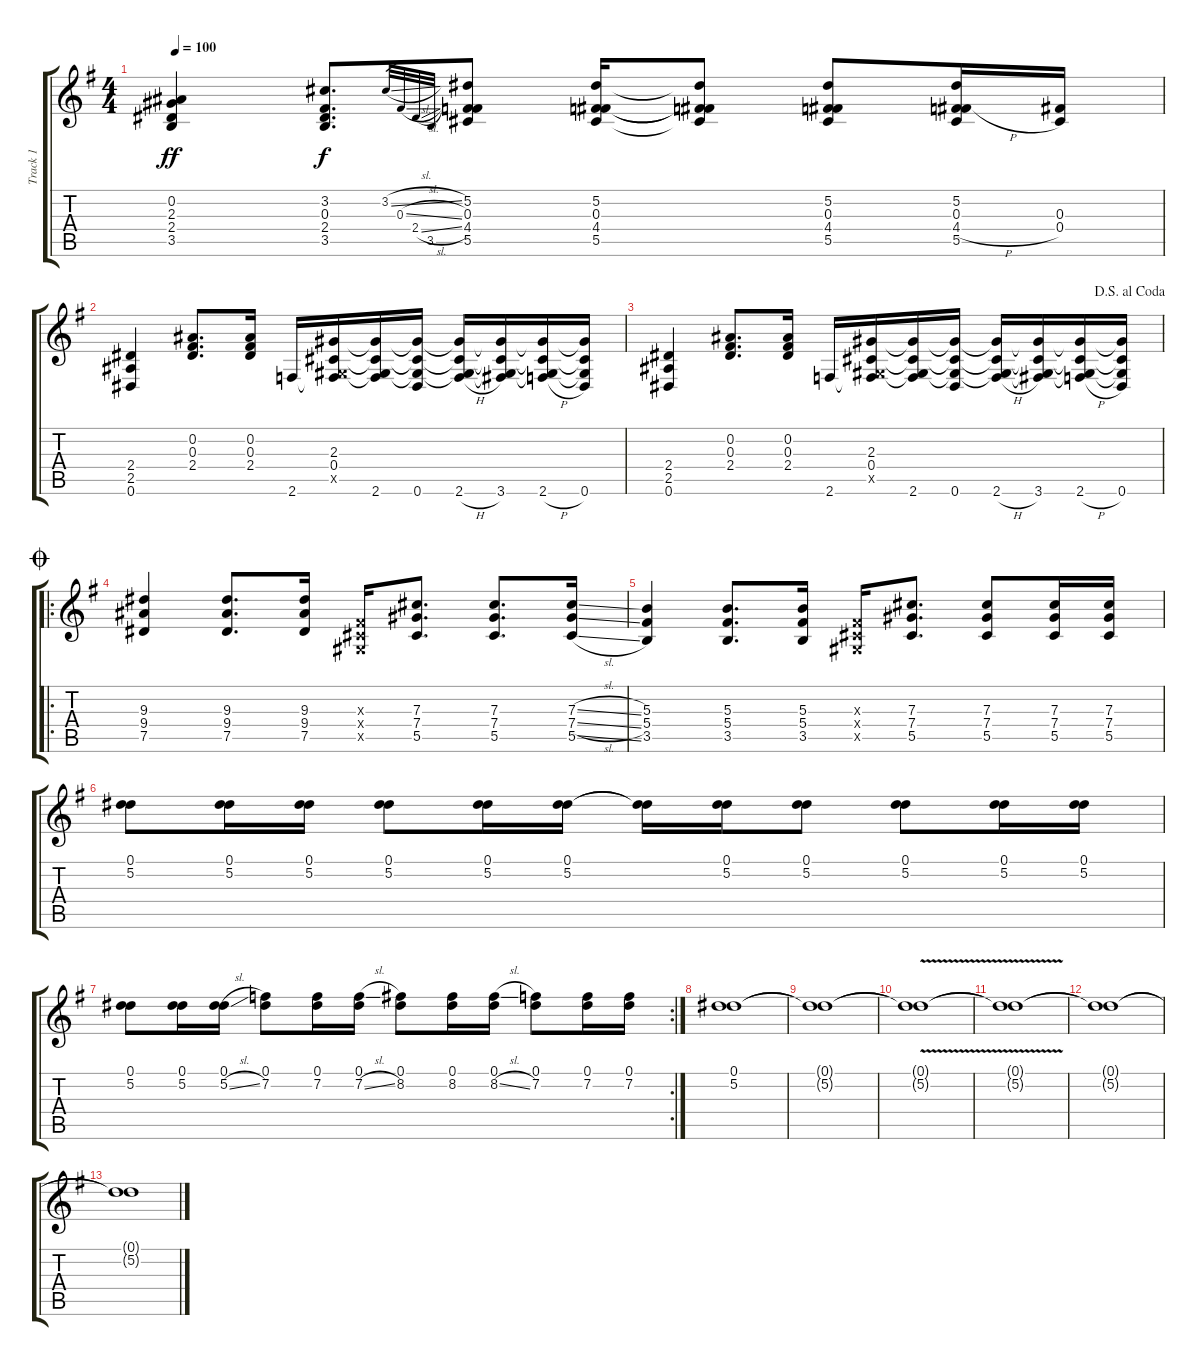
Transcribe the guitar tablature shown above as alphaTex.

\track ("Track 1" "Track 1") {instrument electricguitarjazz}
\staff {score tabs}
\tuning (Eb4 Bb3 Gb3 Db3 Ab2 Eb2) {hide}
\ts (4 4)
\tempo 100
\clef g2
\ks g
(0.2{t} 2.3{t} 2.4{t} 3.5).4{dy ff} (3.2 0.3 2.4 3.5).8{d dy f} 3.2{sl}.32{gr} 0.3{sl}.32{gr} 2.4{sl}.32{gr} 3.5.32{gr} (5.2 0.3 4.4 5.5).8 (5.2 0.3 4.4 5.5).16 (5.2{t} 0.3{t} 4.4{t} 5.5{t}).8 (5.2 0.3 4.4 5.5).8 (5.2 0.3 4.4{h} 5.5).16 (0.3 0.4).16 |
(2.4 2.5 0.6).4 (0.2 0.3 2.4).8{d} (0.2 0.3 2.4).16 2.6.16 (2.3 0.4 0.5{x} 2.6{t}).16 (2.3{t} 0.4{t} 0.5{t} 2.6).16 (2.3{t} 0.4{t} 0.5{t} 0.6).16 (2.3{t} 0.4{t} 0.5{t} 2.6{h}).16 (2.3{t} 0.4{t} 0.5{t} 3.6).16 (2.3{t} 0.4{t} 0.5{t} 2.6{h}).16 (2.3{t} 0.4{t} 0.5{t} 0.6).16 |
\jump dalsegnoalcoda
(2.4 2.5 0.6).4 (0.2 0.3 2.4).8{d} (0.2 0.3 2.4).16 2.6.16 (2.3 0.4 0.5{x} 2.6{t}).16 (2.3{t} 0.4{t} 0.5{t} 2.6).16 (2.3{t} 0.4{t} 0.5{t} 0.6).16 (2.3{t} 0.4{t} 0.5{t} 2.6{h}).16 (2.3{t} 0.4{t} 0.5{t} 3.6).16 (2.3{t} 0.4{t} 0.5{t} 2.6{h}).16 (2.3{t} 0.4{t} 0.5{t} 0.6).16 |
\ro
\jump coda
(9.3 9.4 7.5).4{volume 16 instrument overdrivenguitar} (9.3 9.4 7.5).8{d} (9.3 9.4 7.5).16 (0.3{x} 0.4{x} 0.5{x}).16 (7.3 7.4 5.5).8{d} (7.3 7.4 5.5).8{d} (7.3{sl} 7.4{sl} 5.5{sl}).16 |
(5.3 5.4 3.5).4 (5.3 5.4 3.5).8{d} (5.3 5.4 3.5).16 (0.3{x} 0.4{x} 0.5{x}).16 (7.3 7.4 5.5).8{d} (7.3 7.4 5.5).8 (7.3 7.4 5.5).16 (7.3 7.4 5.5).16 |
(0.1 5.2).8 (0.1 5.2).16 (0.1 5.2).16 (0.1 5.2).8 (0.1 5.2).16 (0.1 5.2).16 (0.1{t} 5.2{t}).16 (0.1 5.2).16 (0.1 5.2).8 (0.1 5.2).8 (0.1 5.2).16 (0.1 5.2).16 |
\rc 2
(0.1 5.2).8 (0.1 5.2).16 (0.1 5.2{sl}).16 (0.1 7.2).8 (0.1 7.2).16 (0.1 7.2{sl}).16 (0.1 8.2).8 (0.1 8.2).16 (0.1 8.2{sl}).16 (0.1 7.2).8 (0.1 7.2).16 (0.1 7.2).16 |
(0.1 5.2).1 |
(0.1{t} 5.2{t}).1 |
(0.1{v t} 5.2{v t}).1 |
(0.1{t} 5.2{t}).1 |
(0.1{t} 5.2{t}).1 |
(0.1{t} 5.2{t}).1
